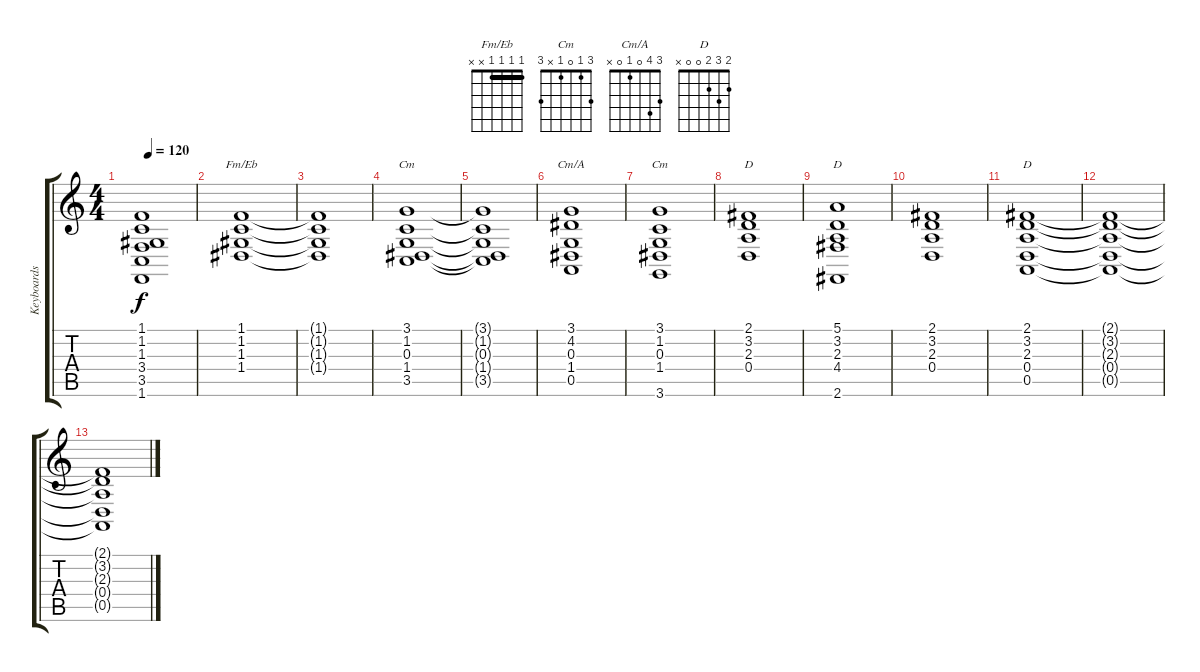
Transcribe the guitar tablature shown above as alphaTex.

\track ("Keyboards" "Keyboards") {instrument drawbarorgan}
\staff {score tabs}
\tuning (E4 B3 G3 D3 A2 E2) {hide}
\chord ("Fm/Eb" 1 1 1 1 x x) {barre 1}
\chord ("Cm" 3 1 0 1 3 x)
\chord ("Cm/A" 3 4 0 1 0 x)
\chord ("Cm" 3 1 0 1 x 3)
\chord ("D" 2 3 2 0 x x)
\chord ("D" 5 3 2 4 x 2) {barre 2}
\chord ("D" 2 3 2 0 0 x)
\ts (4 4)
\tempo 120
\clef g2
\ks c
(1.1{t} 1.2{t} 1.3{t} 3.4{t} 3.5{t} 1.6{t}).1{dy f} |
(1.1 1.2 1.3 1.4).1{ch "Fm/Eb"} |
(1.1{t} 1.2{t} 1.3{t} 1.4{t}).1 |
(3.1 1.2 0.3 1.4 3.5).1{ch "Cm"} |
(3.1{t} 1.2{t} 0.3{t} 1.4{t} 3.5{t}).1 |
(3.1 4.2 0.3 1.4 0.5).1{ch "Cm/A"} |
(3.1 1.2 0.3 1.4 3.6).1{ch "Cm"} |
(2.1 3.2 2.3 0.4).1{ch "D"} |
(5.1 3.2 2.3 4.4 2.6).1{ch "D"} |
(2.1 3.2 2.3 0.4).1 |
(2.1 3.2 2.3 0.4 0.5).1{ch "D"} |
(2.1{t} 3.2{t} 2.3{t} 0.4{t} 0.5{t}).1 |
(2.1{t} 3.2{t} 2.3{t} 0.4{t} 0.5{t}).1
